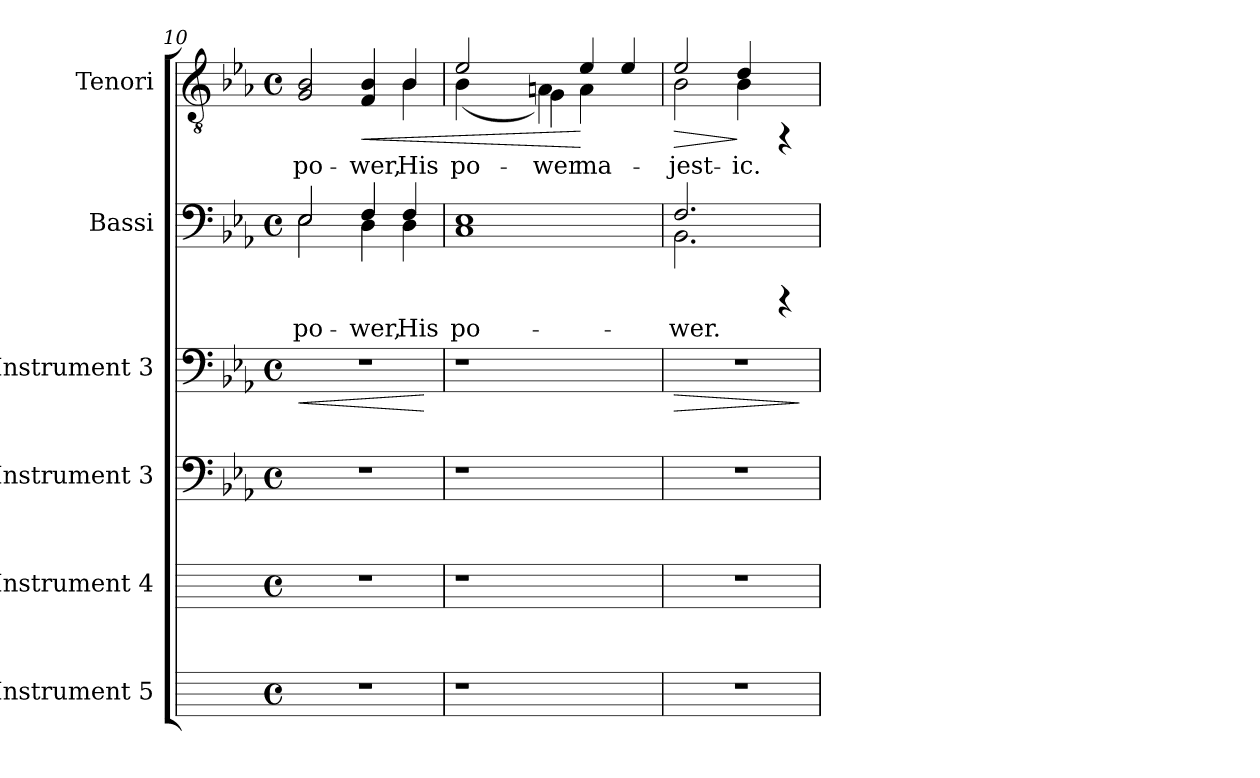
**kern	**kern	**kern	**kern	**dynam	**kern	**text	**kern	**text	**dynam
*part6	*part5	*part4	*part3	*part3	*part2	*part2	*part1	*part1	*part1
*staff6	*staff5	*staff4	*staff3	*staff3	*staff2	*staff2	*staff1	*staff1	*staff1
*I"Instrument 5	*I"Instrument 4	*I"Instrument 3	*I"Instrument 3	*	*I"Bassi	*	*I"Tenori	*	*
*	*	*clefF4	*clefF4	*	*clefF4	*	*clefGv2	*	*
*k[]	*k[]	*k[b-e-a-]	*k[b-e-a-]	*	*k[b-e-a-]	*	*k[b-e-a-]	*	*
*C:	*C:	*E-:	*E-:	*	*E-:	*	*E-:	*	*
*M4/4	*M4/4	*M4/4	*M4/4	*	*M4/4	*	*M4/4	*	*
*met(c)	*met(c)	*met(c)	*met(c)	*	*met(c)	*	*met(c)	*	*
=10	=10	=10	=10	=10	=10	=10	=10	=10	=10
!	!	!	!	!LO:HP:b	!	!LO:LY:b:cj	!	!LO:LY:b:cj	!
*	*	*	*	*	*^	*	*^	*	*
1r	1r	1r	1r	<	2E-/	2E-\	po-	2B-/ 2G/	2.ryy	po-	.
!	!	!	!	!	!	!	!LO:LY:b:cj	!	!	!LO:LY:b:cj	!LO:HP:b
.	.	.	.	.	4F/	4D\	-wer,	4B-/ 4F/	.	-wer,	<
!	!	!	!	!	!	!	!LO:LY:b:cj	!	!	!LO:LY:b:cj	!
.	.	.	.	.	4F/	4D\	His	4B-/	4B-\	His	.
*	*	*	*	*	*v	*v	*	*	*	*	*
*	*	*	*	*	*	*	*v	*v	*	*
.	.	.	.	[	.	.	.	.	.
=11	=11	=11	=11	=11	=11	=11	=11	=11	=11
!	!	!	!	!	!	!LO:LY:b:cj	!	!LO:LY:b:cj	!
*	*	*	*	*	*	*	*^	*	*
1r	1r	1r	1r	.	1E- 1C	po-	2e-/	(<4B-\	po-	.
.	.	.	.	.	.	.	.	4ryy	.	.
!	!	!	!	!	!	!	!	!	!LO:LY:b:cj	!
!	!	!	!	!	!	!	!	!	!LO:LY:b:cj	!
.	.	.	.	.	.	.	4An\)	4G\	-wer	.
!	!	!	!	!	!	!	!	!	!LO:LY:b:cj	!
.	.	.	.	.	.	.	4e-/	4A\	ma-	[
4ryy	4ryy	4ryy	4ryy	.	4ryy	.	4e-/	4ryy	.	.
=12	=12	=12	=12	=12	=12	=12	=12	=12	=12	=12
!	!	!	!	!LO:HP:b	!	!LO:LY:b:cj	!	!	!LO:LY:b:cj	!LO:HP:b
*	*	*	*	*	*^	*	*	*	*	*
1r	1r	1r	1r	>	2.F/	2.BB-\	-wer.	2e-/	2B-\	-jest-	>
!	!	!	!	!	!	!	!	!	!	!LO:LY:b:cj	!
.	.	.	.	.	.	.	.	4d/	4B-\	-ic.	]
.	.	.	.	.	4rCCC	4ryy	.	4rFF	4ryy	.	.
*	*	*	*	*	*v	*v	*	*	*	*	*
*	*	*	*	*	*	*	*v	*v	*	*
.	.	.	.	]	.	.	.	.	.
=	=	=	=	=	=	=	=	=	=
*-	*-	*-	*-	*-	*-	*-	*-	*-	*-
